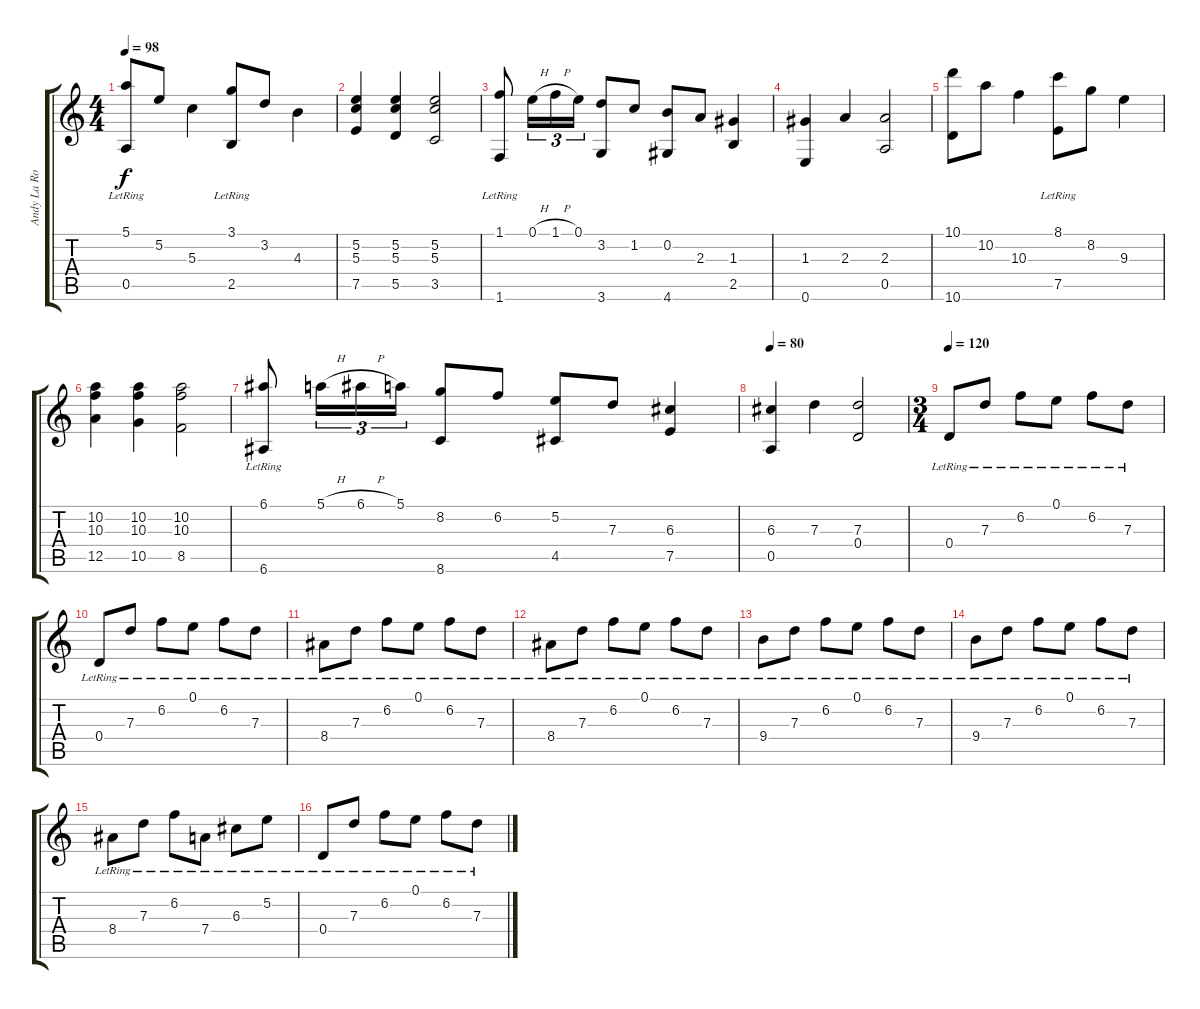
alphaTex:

\track ("Andy La Rocque" "Andy La Ro") {instrument acousticguitarnylon}
\staff {score tabs}
\tuning (E4 B3 G3 D3 A2 E2) {hide}
\ts (4 4)
\tempo 98
\clef g2
\ks c
(5.1 0.5{lr}).8{dy f instrument acousticguitarnylon} 5.2.8 5.3.4 (3.1 2.5{lr}).8 3.2.8 4.3.4 |
(5.2 5.3 7.5).4 (5.2 5.3 5.5).4 (5.2 5.3 3.5).2 |
(1.1 1.6{lr}).8 0.1{h}.16{tu (3 2)} 1.1{h}.16{tu (3 2)} 0.1.16{tu (3 2)} (3.2 3.6).8 1.2.8 (0.2 4.6).8 2.3.8 (1.3 2.5).4 |
(1.3 0.6).4 2.3.4 (2.3 0.5).2 |
(10.1 10.6).8 10.2.8 10.3.4 (8.1 7.5{lr}).8 8.2.8 9.3.4 |
(10.2 10.3 12.5).4 (10.2 10.3 10.5).4 (10.2 10.3 8.5).2 |
(6.1 6.6{lr}).8 5.1{h}.16{tu (3 2)} 6.1{h}.16{tu (3 2)} 5.1.16{tu (3 2)} (8.2 8.6).8 6.2.8 (5.2 4.5).8 7.3.8 (6.3 7.5).4 |
\tempo 80
(6.3 0.5).4 7.3.4 (7.3 0.4).2 |
\ts (3 4)
\tempo 120
0.4{lr}.8{volume 11 balance 14} 7.3{lr}.8 6.2{lr}.8 0.1{lr}.8 6.2{lr}.8 7.3{lr}.8 |
0.4{lr}.8 7.3{lr}.8 6.2{lr}.8 0.1{lr}.8 6.2{lr}.8 7.3{lr}.8 |
8.4{lr}.8 7.3{lr}.8 6.2{lr}.8 0.1{lr}.8 6.2{lr}.8 7.3{lr}.8 |
8.4{lr}.8 7.3{lr}.8 6.2{lr}.8 0.1{lr}.8 6.2{lr}.8 7.3{lr}.8 |
9.4{lr}.8 7.3{lr}.8 6.2{lr}.8 0.1{lr}.8 6.2{lr}.8 7.3{lr}.8 |
9.4{lr}.8 7.3{lr}.8 6.2{lr}.8 0.1{lr}.8 6.2{lr}.8 7.3{lr}.8 |
8.4{lr}.8 7.3{lr}.8 6.2{lr}.8 7.4{lr}.8 6.3{lr}.8 5.2{lr}.8 |
0.4{lr}.8 7.3{lr}.8 6.2{lr}.8 0.1{lr}.8 6.2{lr}.8 7.3{lr}.8
